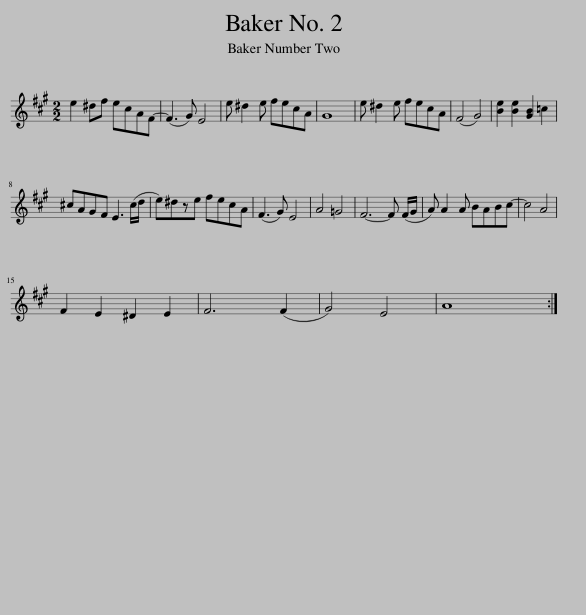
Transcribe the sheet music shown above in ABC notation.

X:1
L:1/8
M:2/2
I:linebreak $
K:A
V:1 treble
V:1
 e2 ^df ecAF- | (F3 G) E4 | e ^d2 e fecA | G8 | e ^d2 e fecA | %5
 (F4 G4) | [Be]2 [Be]2 [GB]2 =c2 |$ ^cAGF E3 (c/d/ | e)^dze fecA | (F3 G) E4 | %10
 A4 =G4 | F6- F (F/G/ | A) A2 A BABc- | c4 A4 |$ F2 E2 ^D2 E2 | %15
 F6 (F2 | G4) E4 | A8 :| %18
